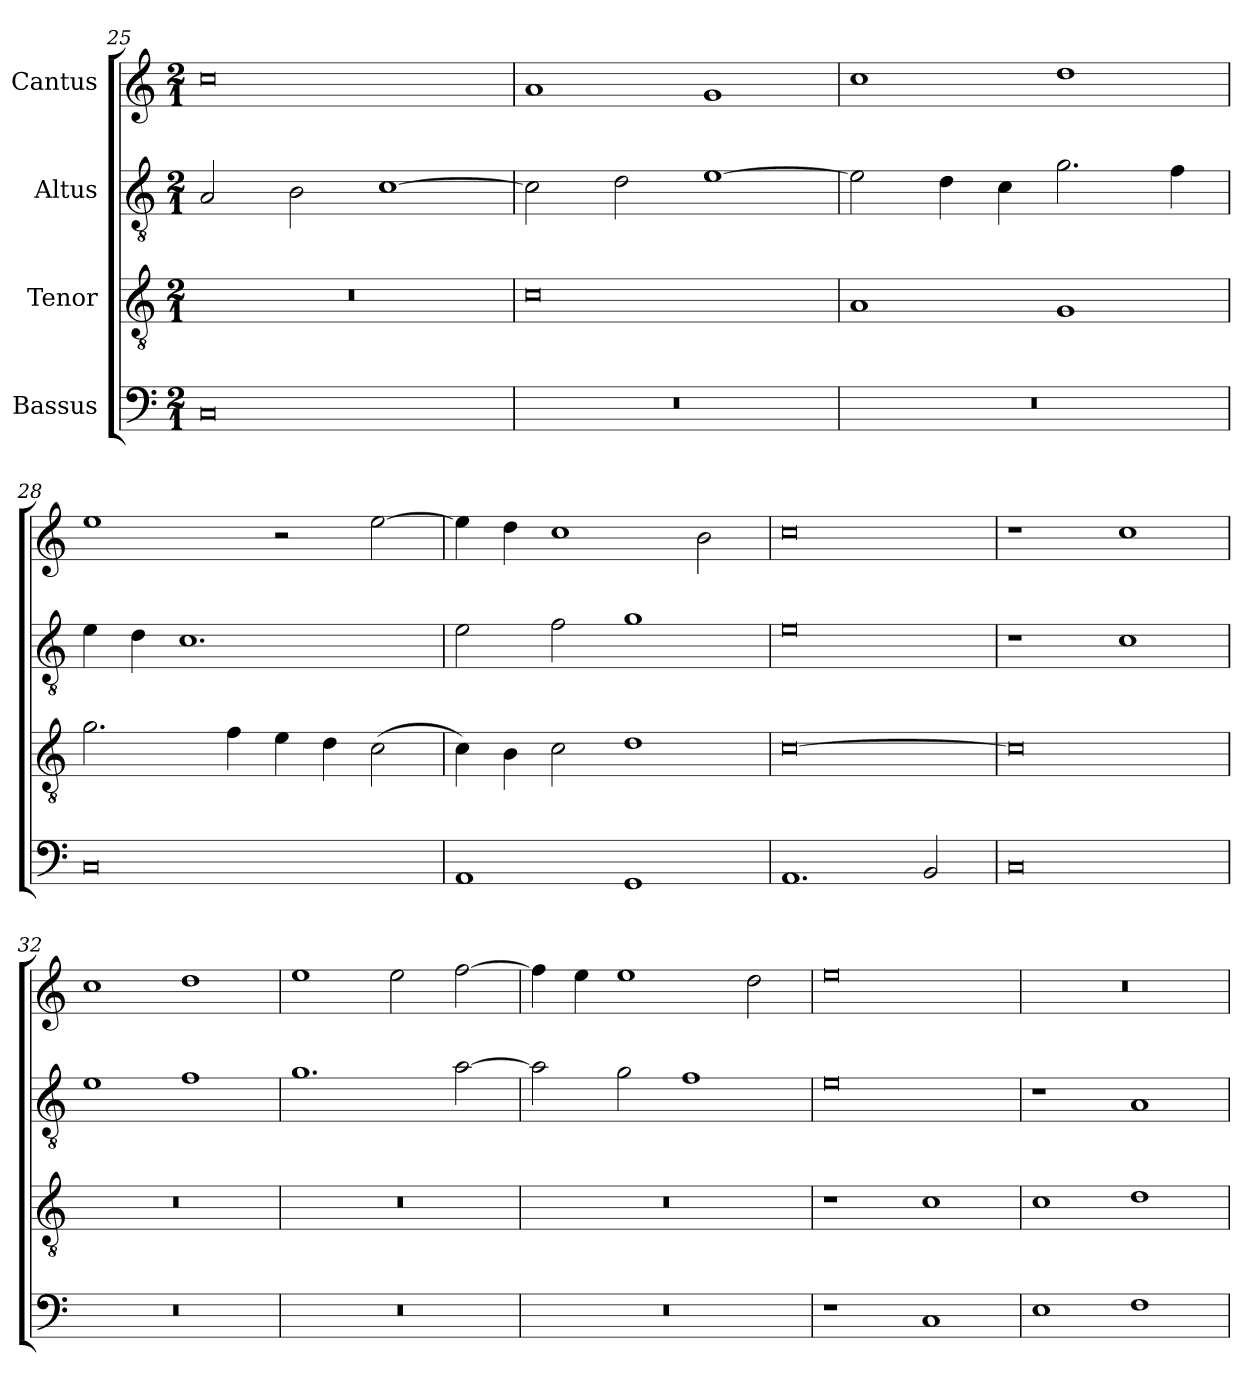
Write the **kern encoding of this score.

**kern	**kern	**kern	**kern
*part4	*part3	*part2	*part1
*staff4	*staff3	*staff2	*staff1
*I"Bassus	*I"Tenor	*I"Altus	*I"Cantus
*clefF4	*clefGv2	*clefGv2	*clefG2
*	*ITrd7c12	*ITrd7c12	*
*k[]	*k[]	*k[]	*k[]
*C:	*C:	*C:	*C:
*M2/1	*M2/1	*M2/1	*M2/1
=25	=25	=25	=25
!	!LO:N:vis=1	!	!
0Ci	0r	2AAi/	0cci
.	.	2BBi\	.
.	.	[>1Ci	.
!!LO:LB:g=z
=26	=26	=26	=26
!LO:N:vis=1	!	!	!
0r	0Ci	2Ci\]	1ai
.	.	2Di\	.
.	.	[>1Ei	1gi
=27	=27	=27	=27
!LO:N:vis=1	!	!	!
0r	1AAi	2Ei\]	1cci
.	.	4Di\	.
.	.	4Ci\	.
.	1GGi	2.Gi\	1ddi
.	.	4Fi\	.
=28	=28	=28	=28
0Ci	2.Gi\	4Ei\	1eei
.	.	4Di\	.
.	.	1.Ci	.
.	4Fi\	.	.
.	4Ei\	.	2r
.	4Di\	.	.
.	(2Ci\	.	[>2eei\
=29	=29	=29	=29
1AAi	4Ci\)	2Ei\	4eei\]
.	4BBi\	.	4ddi\
.	2Ci\	2Fi\	1cci
1GGi	1Di	1Gi	.
.	.	.	2bi\
=30	=30	=30	=30
1.AAi	[>0Ci	0Ei	0cci
2BBi/	.	.	.
=31	=31	=31	=31
0Ci	0Ci]	1r	1r
.	.	1Ci	1cci
!!LO:PB:g=z
=32	=32	=32	=32
!LO:N:vis=1	!LO:N:vis=1	!	!
0r	0r	1Ei	1cci
.	.	1Fi	1ddi
=33	=33	=33	=33
!LO:N:vis=1	!LO:N:vis=1	!	!
0r	0r	1.Gi	1eei
.	.	.	2eei\
.	.	[>2Ai\	[>2ffi\
=34	=34	=34	=34
!LO:N:vis=1	!LO:N:vis=1	!	!
0r	0r	2Ai\]	4ffi\]
.	.	.	4eei\
.	.	2Gi\	1eei
.	.	1Fi	.
.	.	.	2ddi\
=35	=35	=35	=35
1r	1r	0Ei	0eei
1Ci	1Ci	.	.
=36	=36	=36	=36
!	!	!	!LO:N:vis=1
1Ei	1Ci	1r	0r
1Fi	1Di	1AAi	.
=	=	=	=
*-	*-	*-	*-
